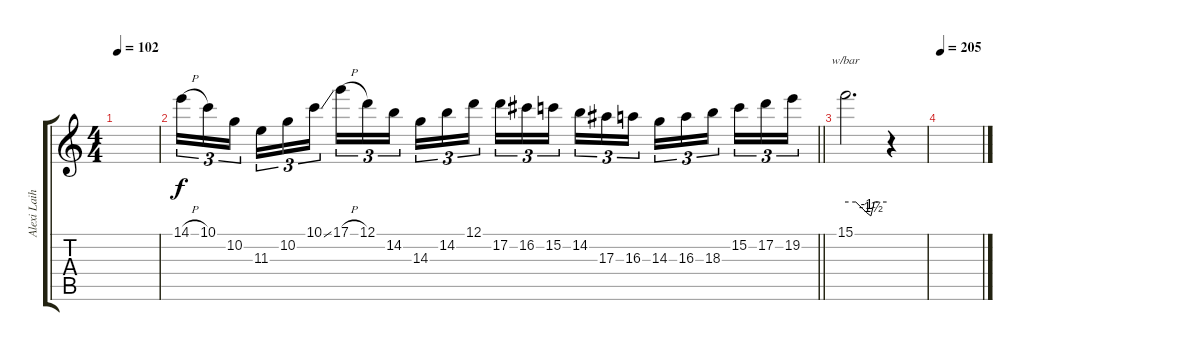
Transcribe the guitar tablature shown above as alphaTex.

\track ("Alexi Laiho (Solo Harmony)" "Alexi Laih") {instrument distortionguitar}
\staff {score tabs}
\tuning (D4 A3 F3 C3 G2 D2) {hide}
\ts (4 4)
\tempo 102
\clef g2
\ks c
|
\barLineRight lightlight
14.1{h}.16{tu (3 2)} 10.1.16{tu (3 2)} 10.2.16{tu (3 2)} 11.3.16{tu (3 2)} 10.2.16{tu (3 2)} 10.1{ss}.16{tu (3 2)} 17.1{h}.16{tu (3 2)} 12.1.16{tu (3 2)} 14.2.16{tu (3 2)} 14.3.16{tu (3 2)} 14.2.16{tu (3 2)} 12.1.16{tu (3 2)} 17.2.16{tu (3 2)} 16.2.16{tu (3 2)} 15.2.16{tu (3 2)} 14.2.16{tu (3 2)} 17.3.16{tu (3 2)} 16.3.16{tu (3 2)} 14.3.16{tu (3 2)} 16.3.16{tu (3 2)} 18.3.16{tu (3 2)} 15.2.16{tu (3 2)} 17.2.16{tu (3 2)} 19.2.16{tu (3 2)} |
15.1.2{d tbe (custom default 0 0 15 0 31 -4 37 -6 42 0 47 0 60 0)} r.4 |
\tempo 205
